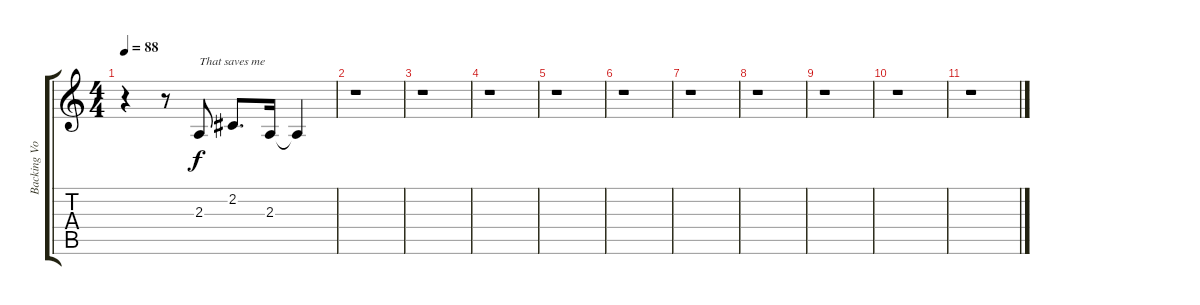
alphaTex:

\track ("Backing Vocals" "Backing Vo") {instrument altosax}
\staff {score tabs}
\tuning (E4 B3 G3 D3 A2 E2) {hide}
\ts (4 4)
\tempo 88
\clef g2
\ks c
r.4{dy f} r.8 2.3.8{txt "That saves me"} 2.2.8{d} 2.3.16 2.3{t}.4 |
r.1 |
r.1 |
r.1 |
r.1 |
r.1 |
r.1 |
r.1 |
r.1 |
r.1 |
r.1
